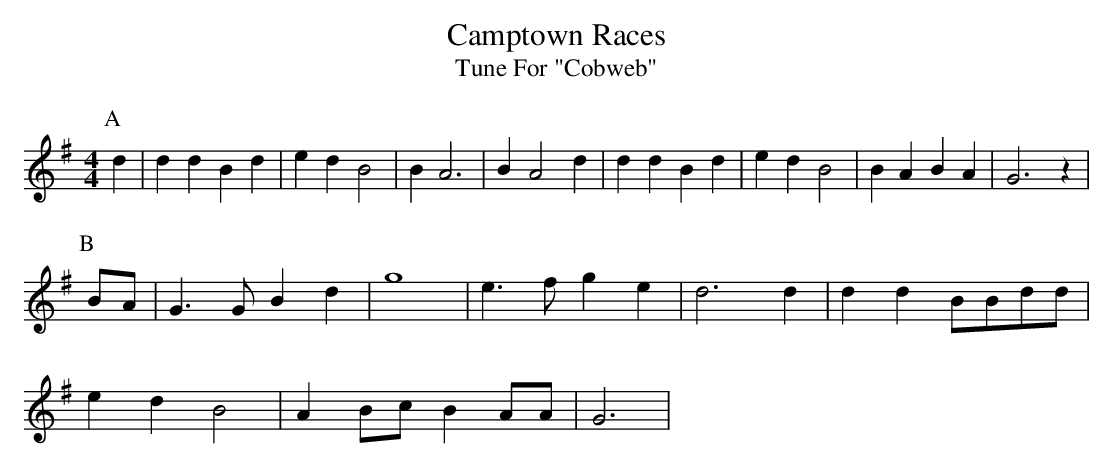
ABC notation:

X:1
T:Camptown Races
T: Tune For "Cobweb"
M:4/4
L:1/4
K:Gmaj
P:A
d | d d B d | e d B2 | B A3 | B A2 d | d d B d | e d B2 | B A B A | G3 z |
P:B
B/2A/2 | G3/2 G/2 B d | g4 | e3/2 f/2 g e | d3 d | d d B/2B/2d/2d/2 |
e d B2 | A B/2c/2 B A/2A/2 | G3|
